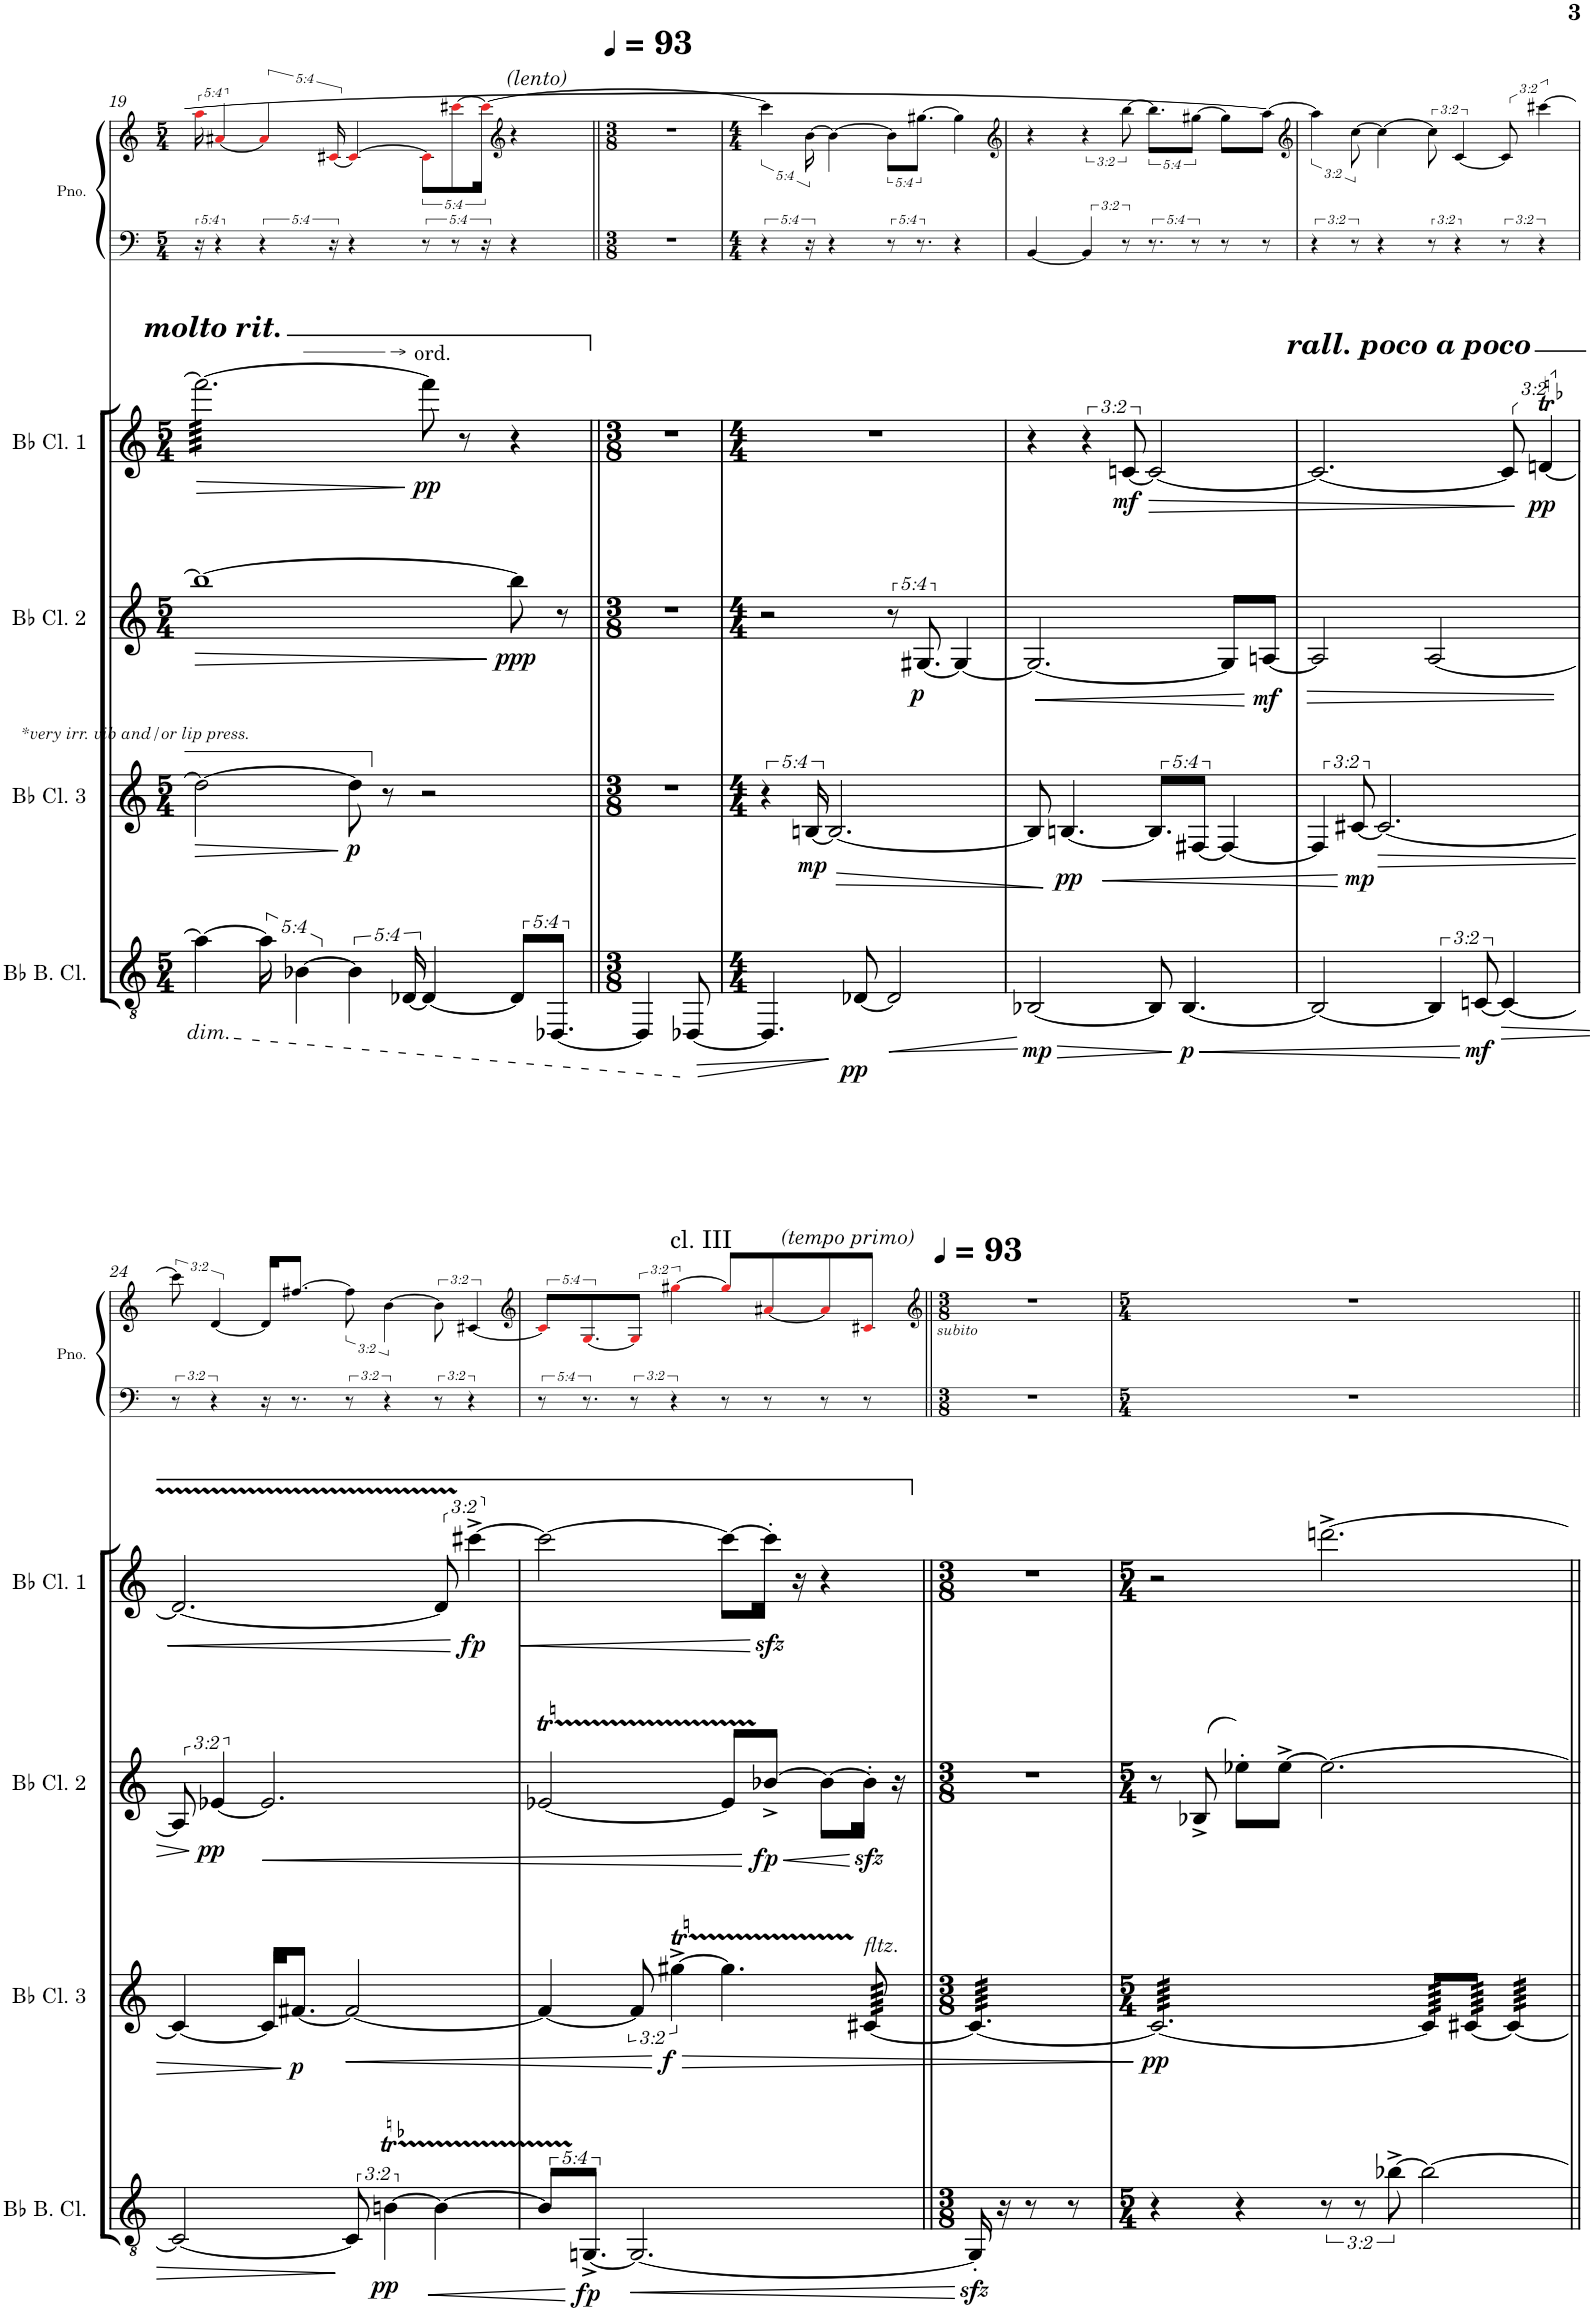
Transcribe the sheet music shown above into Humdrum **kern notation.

**kern	**dynam	**kern	**dynam	**kern	**dynam	**kern	**dynam	**kern	**kern
*part5	*part5	*part4	*part4	*part3	*part3	*part2	*part2	*part1	*part1
*staff6	*staff6	*staff5	*staff5	*staff4	*staff4	*staff3	*staff3	*staff2	*staff1
*I"Bb Bass Clarinet	*	*I"Bb Clarinet 3	*	*I"Bb Clarinet 2	*	*I"Bb Clarinet 1	*	*I"Piano	*
*I'Bb B. Cl.	*	*I'Bb Cl. 3	*	*I'Bb Cl. 2	*	*I'Bb Cl. 1	*	*I'Pno.	*
!!LO:PB:g=z
*clefGv2	*	*clefG2	*	*clefG2	*	*clefG2	*	*clefF4	*clefG2
*ITrd8c14	*	*ITrd1c2	*	*ITrd1c2	*	*ITrd1c2	*	*	*
*k[]	*	*k[]	*	*k[]	*	*k[]	*	*k[]	*k[]
*M5/4	*	*M5/4	*	*M5/4	*	*M5/4	*	*M5/4	*M5/4
=19	=19	=19	=19	=19	=19	=19	=19	=19	=19
!	!	!	!	!	!	!LO:TX:a:Bi:t=molto rit.	!	!	!
!	!	!LO:TX:a:i:t=*very irr. vib and/or lip press.	!	!	!	!	!	!	!
!LO:TX:b:i:t=dim.	!	!	!	!	!	!	!	!	!
!	!	!	!LO:HP:b	!	!LO:HP:b	!	!LO:HP:b	!	!
*	*	*	*	*	*	*tremolo	*	*	*
4a\_	.	2dd-\_	>	1bb-_	>	64fff\LLLL	>	4r	20aai\
.	.	.	.	.	.	64fff\	.	.	.
.	.	.	.	.	.	64fff\	.	.	.
.	.	.	.	.	.	64fff\	.	.	.
.	.	.	.	.	.	.	.	.	[5a#Xi/
.	.	.	.	.	.	64fff\	.	.	.
.	.	.	.	.	.	64fff\	.	.	.
.	.	.	.	.	.	64fff\	.	.	.
.	.	.	.	.	.	64fff\	.	.	.
.	.	.	.	.	.	64fff\	.	.	.
.	.	.	.	.	.	64fff\	.	.	.
.	.	.	.	.	.	64fff\	.	.	.
.	.	.	.	.	.	64fff\	.	.	.
.	.	.	.	.	.	64fff\	.	.	.
.	.	.	.	.	.	64fff\	.	.	.
.	.	.	.	.	.	64fff\	.	.	.
.	.	.	.	.	.	64fff\	.	.	.
20a\]	.	.	.	.	.	64fff\	.	4r	5a#i/]
.	.	.	.	.	.	64fff\	.	.	.
.	.	.	.	.	.	64fff\	.	.	.
.	.	.	.	.	.	64fff\	.	.	.
[5B-X\	.	.	.	.	.	.	.	.	.
.	.	.	.	.	.	64fff\	.	.	.
.	.	.	.	.	.	64fff\	.	.	.
.	.	.	.	.	.	64fff\	.	.	.
.	.	.	.	.	.	64fff\	.	.	.
.	.	.	.	.	.	64fff\	.	.	.
.	.	.	.	.	.	64fff\	.	.	.
.	.	.	.	.	.	64fff\	.	.	.
.	.	.	.	.	.	64fff\	.	.	.
.	.	.	.	.	.	64fff\	.	.	.
.	.	.	.	.	.	.	.	.	[20c#Xi/
.	.	.	.	.	.	64fff\	.	.	.
.	.	.	.	.	.	64fff\	.	.	.
.	.	.	.	.	.	64fff\	.	.	.
!	!	!	!LO:DY:n=1:b	!	!	!	!	!	!
5B-\]	.	8dd-\]	] p	.	.	64fff\	.	4r	4c#i/_
.	.	.	.	.	.	64fff\	.	.	.
.	.	.	.	.	.	64fff\	.	.	.
.	.	.	.	.	.	64fff\	.	.	.
.	.	.	.	.	.	64fff\	.	.	.
.	.	.	.	.	.	64fff\	.	.	.
.	.	.	.	.	.	64fff\	.	.	.
.	.	.	.	.	.	64fff\	.	.	.
.	.	8r	.	.	.	64fff\	.	.	.
.	.	.	.	.	.	64fff\	.	.	.
.	.	.	.	.	.	64fff\	.	.	.
.	.	.	.	.	.	64fff\	.	.	.
.	.	.	.	.	.	64fff\	.	.	.
[20D-X/	.	.	.	.	.	.	.	.	.
.	.	.	.	.	.	64fff\	.	.	.
.	.	.	.	.	.	64fff\	.	.	.
.	.	.	.	.	.	64fff\JJJJ	.	.	.
*	*	*	*	*	*	*Xtremolo	*	*	*
!	!	!	!	!	!	!LO:TX:a:t=→	!	!	!
!	!	!	!	!	!	!LO:TX:a:t=ord.	!	!	!
!	!	!	!	!	!	!	!LO:DY:n=1:b	!	!
4D-/_	.	2r	.	.	.	8fff\]	] pp	4r	10c#i\L]
.	.	.	.	.	.	.	.	.	[10ccc#Xi\
.	.	.	.	.	.	8r	.	.	.
.	.	.	.	.	.	.	.	.	20ccc#i\Jk_
*	*	*	*	*	*	*	*	*	*clefG2
!	!	!	!	!	!	!	!	!	!LO:TX:a:i:t=(lento)
!	!	!	!	!	!LO:DY:n=1:b	!	!	!	!
10D-/L]	.	.	.	8bb-\]	] ppp	4r	.	4r	4r
[10.DD-X/J	.	.	.	.	.	.	.	.	.
.	.	.	.	8r	.	.	.	.	.
=20||	=20||	=20||	=20||	=20||	=20||	=20||	=20||	=20||	=20||
*M3/8	*	*M3/8	*	*M3/8	*	*M3/8	*	*M3/8	*M3/8
*	*	*	*	*	*	*	*	*	*MM93
4DD-/]	.	4.r	.	4.r	.	4.r	.	4.r	4.r
!	!LO:HP:b	!	!	!	!	!	!	!	!
[8DD-X/	>	.	.	.	.	.	.	.	.
=21	=21	=21	=21	=21	=21	=21	=21	=21	=21
*M4/4	*	*M4/4	*	*M4/4	*	*M4/4	*	*M4/4	*M4/4
4.DD-/]	.	5r	.	2r	.	1r	.	4r	5ccc#\]
!	!	!	!LO:DY:b	!	!	!	!	!	!
.	.	[20Bn/	mp	.	.	.	.	.	[20b\
!	!	!	!LO:HP:b	!	!	!	!	!	!
.	.	2.B/_	>	.	.	.	.	4r	4b\_
!	!LO:DY:n=1:b	!	!	!	!	!	!	!	!
[8D-X/	] pp	.	.	.	.	.	.	.	.
!	!LO:HP:b	!	!	!	!	!	!	!	!
2D-/]	<	.	.	10r	.	.	.	4r	10b\L]
!	!	!	!	!	!LO:DY:b	!	!	!	!
.	.	.	.	[10.G#X/	p	.	.	.	[10.gg#X\J
.	.	.	.	4G#/_	.	.	.	4r	4gg#\]
.	[	.	.	.	.	.	.	.	.
=22	=22	=22	=22	=22	=22	=22	=22	=22	=22
*	*	*	*	*	*	*	*	*	*clefG2
!	!LO:HP:b	!	!	!	!LO:HP:b	!	!	!	!
!	!LO:DY:n=1:b	!	!	!	!	!	!	!	!
[2BB-X/	> mp	8B/]	.	2.G#/_	<	4r	.	[4BB/	4r
!	!	!	!LO:DY:n=1:b	!	!	!	!	!	!
.	.	[4.Bn/	] pp	.	.	.	.	.	.
.	.	.	.	.	.	6r	.	6BB/]	6r
!	!	!	!	!	!	!	!LO:DY:b	!	!
.	.	.	.	.	.	[12cn/	mf	12r	[12bb\
!	!	!	!LO:HP:b	!	!	!	!LO:HP:b	!	!
8BB-/]	.	10.B/L]	<	.	.	2c/_	>	4r	10.bb\L]
!	!LO:HP:n=1:b	!	!	!	!	!	!	!	!
!	!LO:DY:n=2:b	!	!	!	!	!	!	!	!
[4.BB-/	] < p	.	.	.	.	.	.	.	.
.	.	[10F#X/J	.	.	.	.	.	.	[10gg#X\J
.	.	4F#/_	.	8G#/L]	.	.	.	8r	8gg#\L]
!	!	!	!	!	!LO:DY:n=1:b	!	!	!	!
.	.	.	.	[8An/J	[ mf	.	.	8r	8aa\J_
=23	=23	=23	=23	=23	=23	=23	=23	=23	=23
*	*	*	*	*	*	*	*	*	*clefG2
!	!	!	!	!	!	!LO:TX:a:Bi:t=rall. poco a poco	!	!	!
!	!	!	!	!	!LO:HP:b	!	!	!	!
2BB-/_	.	6F#/]	.	2A/]	>	2.c/_	.	4r	6aa\]
!	!	!	!LO:DY:n=1:b	!	!	!	!	!	!
.	.	[12c#X/	[ mp	.	.	.	.	.	[12cc\
!	!	!	!LO:HP:b	!	!	!	!	!	!
.	.	2.c#/_	>	.	.	.	.	4r	4cc\_
6BB-/]	.	.	.	[2A/	.	.	.	4r	12cc\]
.	.	.	.	.	.	.	.	.	[4c/
!	!LO:DY:n=1:b	!	!	!	!	!	!	!	!
[12Cn/	[ mf	.	.	.	.	.	.	.	.
!	!LO:HP:b	!	!	!	!	!	!	!	!
4C/_	>	.	.	.	.	12c/]	.	4r	.
!	!	!	!	!	!	!LO:TX:a:t=♭	!	!	!
!	!	!	!	!	!	!	!LO:DY:n=1:b	!	!
.	.	.	.	.	.	[6dnT/	] pp	.	[6ccc#X\
!!LO:LB:g=z
=24	=24	=24	=24	=24	=24	=24	=24	=24	=24
*	*	*	*	*	*	*	*	*	*clefG2
!	!	!	!	!	!	!	!LO:HP:b	!	!
2C/_	.	4c#/_	.	12A/]	.	2.d/_	<	4r	12ccc#\]
!	!	!	!	!	!LO:DY:n=1:b	!	!	!	!
.	.	.	.	[6e-X/	] pp	.	.	.	[6d/
!	!	!	!	!	!LO:HP:b	!	!	!	!
.	.	16c#/KL]	.	2.e-/]	<	.	.	16r	16d/KL]
!	!	!	!LO:DY:n=1:b	!	!	!	!	!	!
.	.	[8.f#X/J	] p	.	.	.	.	8.r	[8.ff#X/J
!	!	!	!LO:HP:b	!	!	!	!	!	!
12C/]	]	2f#/_	<	.	.	.	.	4r	12ff#\]
!LO:TX:a:t=♭	!	!	!	!	!	!	!	!	!
!	!LO:DY:b	!	!	!	!	!	!	!	!
[6Bnt\	pp	.	.	.	.	.	.	.	[4b\
!	!LO:HP:b	!	!	!	!	!	!	!	!
4B\_	<	.	.	.	.	12dTTT/]	.	4r	.
!	!	!	!	!	!	!	!LO:HP:n=1:b	!	!
!	!	!	!	!	!	!	!LO:DY:n=1:b	!	!
.	.	.	.	.	.	[6ccc#X^\	[ < fp	.	[6c#X/
=25	=25	=25	=25	=25	=25	=25	=25	=25	=25
*	*	*	*	*	*	*	*	*	*clefG2
!	!	!	!	!LO:TX:a:t=♮	!	!	!	!	!
10BTTT/L]	.	4f#/_	.	[2e-XT/	.	2ccc#\_	.	4r	10c#i/L]
!	!LO:DY:n=1:b	!	!	!	!	!	!	!	!
[10.GGn^/J	[ fp	.	.	.	.	.	.	.	[10.Gi/
!	!LO:HP:b	!	!	!	!	!	!	!	!
2.GG/_	<	12f#/]	.	.	.	.	.	4r	12Gi/J]
!	!	!	!	!	!	!	!	!	!LO:TX:a:t=cl. III
!	!	!LO:TX:a:t=♮	!	!	!	!	!	!	!
!	!	!	!LO:HP:n=1:b	!	!	!	!	!	!
!	!	!	!LO:DY:n=1:b	!	!	!	!	!	!
.	.	[6gg#Xt^\	[ > f	.	.	.	.	.	[6gg#Xi\
.	.	4.gg#TTT\]	.	8e-TTT/L]	.	8ccc#\L_	.	8r	8gg#i/L]
!	!	!	!	!	!LO:HP:n=1:b	!	!	!	!
!	!	!	!	!	!LO:DY:n=1:b	!	!	!	!
.	.	.	.	[8b-X^/J	[ < fp	16ccc#zz<'\Jk]	[	8r	[8a#Xi/
.	.	.	.	.	.	16r	.	.	.
!	!	!	!	!	!	!	!	!	!LO:TX:a:i:t=(tempo primo)
.	.	.	.	8b-\L_	.	4r	.	8r	8a#i/]
!	!	!LO:TX:a:i:t=fltz.	!	!	!	!	!	!	!
*	*	*tremolo	*	*	*	*	*	*	*
.	.	[128c#X/	.	16b-zz<'\Jk]	[	.	.	8r	8c#Xi/J
.	.	128c#X/	.	.	.	.	.	.	.
.	.	128c#X/	.	.	.	.	.	.	.
.	.	128c#X/	.	.	.	.	.	.	.
.	.	128c#X/	.	.	.	.	.	.	.
.	.	128c#X/	.	.	.	.	.	.	.
.	.	128c#X/	.	.	.	.	.	.	.
.	.	128c#X/	.	.	.	.	.	.	.
.	.	128c#X/	.	16r	.	.	.	.	.
.	.	128c#X/	.	.	.	.	.	.	.
.	.	128c#X/	.	.	.	.	.	.	.
.	.	128c#X/	.	.	.	.	.	.	.
.	.	128c#X/	.	.	.	.	.	.	.
.	.	128c#X/	.	.	.	.	.	.	.
.	.	128c#X/	.	.	.	.	.	.	.
.	.	128c#X/	.	.	.	.	.	.	.
.	[	.	.	.	.	.	.	.	.
=26||	=26||	=26||	=26||	=26||	=26||	=26||	=26||	=26||	=26||
*	*	*	*	*	*	*	*	*	*clefG2
*M3/8	*	*M3/8	*	*M3/8	*	*M3/8	*	*M3/8	*M3/8
*	*	*	*	*	*	*	*	*	*MM93
!	!	!	!	!	!	!	!	!	!LO:TX:b:i:t=subito
16GGzz<'/]	.	64c#/LLLL	.	4.r	.	4.r	.	4.r	4.r
.	.	64c#/	.	.	.	.	.	.	.
.	.	64c#/	.	.	.	.	.	.	.
.	.	64c#/	.	.	.	.	.	.	.
16r	.	64c#/	.	.	.	.	.	.	.
.	.	64c#/	.	.	.	.	.	.	.
.	.	64c#/	.	.	.	.	.	.	.
.	.	64c#/	.	.	.	.	.	.	.
8r	.	64c#/	.	.	.	.	.	.	.
.	.	64c#/	.	.	.	.	.	.	.
.	.	64c#/	.	.	.	.	.	.	.
.	.	64c#/	.	.	.	.	.	.	.
.	.	64c#/	.	.	.	.	.	.	.
.	.	64c#/	.	.	.	.	.	.	.
.	.	64c#/	.	.	.	.	.	.	.
.	.	64c#/	.	.	.	.	.	.	.
8r	.	64c#/	.	.	.	.	.	.	.
.	.	64c#/	.	.	.	.	.	.	.
.	.	64c#/	.	.	.	.	.	.	.
.	.	64c#/	.	.	.	.	.	.	.
.	.	64c#/	.	.	.	.	.	.	.
.	.	64c#/	.	.	.	.	.	.	.
.	.	64c#/	.	.	.	.	.	.	.
.	.	64c#/JJJJ	.	.	.	.	.	.	.
.	.	.	]	.	.	.	.	.	.
=27	=27	=27	=27	=27	=27	=27	=27	=27	=27
*M5/4	*	*M5/4	*	*M5/4	*	*M5/4	*	*M5/4	*M5/4
!	!	!	!LO:DY:b	!	!	!	!	!	!
4r	.	64c#/LLLL	pp	8r	.	2r	.	4%5r	4%5r
.	.	64c#/	.	.	.	.	.	.	.
.	.	64c#/	.	.	.	.	.	.	.
.	.	64c#/	.	.	.	.	.	.	.
.	.	64c#/	.	.	.	.	.	.	.
.	.	64c#/	.	.	.	.	.	.	.
.	.	64c#/	.	.	.	.	.	.	.
.	.	64c#/	.	.	.	.	.	.	.
.	.	64c#/	.	(8B-X^/	.	.	.	.	.
.	.	64c#/	.	.	.	.	.	.	.
.	.	64c#/	.	.	.	.	.	.	.
.	.	64c#/	.	.	.	.	.	.	.
.	.	64c#/	.	.	.	.	.	.	.
.	.	64c#/	.	.	.	.	.	.	.
.	.	64c#/	.	.	.	.	.	.	.
.	.	64c#/	.	.	.	.	.	.	.
4r	.	64c#/	.	8ee-X'\L)	.	.	.	.	.
.	.	64c#/	.	.	.	.	.	.	.
.	.	64c#/	.	.	.	.	.	.	.
.	.	64c#/	.	.	.	.	.	.	.
.	.	64c#/	.	.	.	.	.	.	.
.	.	64c#/	.	.	.	.	.	.	.
.	.	64c#/	.	.	.	.	.	.	.
.	.	64c#/	.	.	.	.	.	.	.
.	.	64c#/	.	[8ee-^\J	.	.	.	.	.
.	.	64c#/	.	.	.	.	.	.	.
.	.	64c#/	.	.	.	.	.	.	.
.	.	64c#/	.	.	.	.	.	.	.
.	.	64c#/	.	.	.	.	.	.	.
.	.	64c#/	.	.	.	.	.	.	.
.	.	64c#/	.	.	.	.	.	.	.
.	.	64c#/	.	.	.	.	.	.	.
12r	.	64c#/	.	2.ee-\_	.	[2.dddn^\	.	.	.
.	.	64c#/	.	.	.	.	.	.	.
.	.	64c#/	.	.	.	.	.	.	.
.	.	64c#/	.	.	.	.	.	.	.
.	.	64c#/	.	.	.	.	.	.	.
.	.	64c#/	.	.	.	.	.	.	.
12r	.	.	.	.	.	.	.	.	.
.	.	64c#/	.	.	.	.	.	.	.
.	.	64c#/	.	.	.	.	.	.	.
.	.	64c#/	.	.	.	.	.	.	.
.	.	64c#/	.	.	.	.	.	.	.
.	.	64c#/	.	.	.	.	.	.	.
[12b-X^\	.	.	.	.	.	.	.	.	.
.	.	64c#/	.	.	.	.	.	.	.
.	.	64c#/	.	.	.	.	.	.	.
.	.	64c#/	.	.	.	.	.	.	.
.	.	64c#/	.	.	.	.	.	.	.
.	.	64c#/JJJJ	.	.	.	.	.	.	.
2b-\_	.	128c#/]LLLLL	.	.	.	.	.	.	.
.	.	128c#/	.	.	.	.	.	.	.
.	.	128c#/	.	.	.	.	.	.	.
.	.	128c#/	.	.	.	.	.	.	.
.	.	128c#/	.	.	.	.	.	.	.
.	.	128c#/	.	.	.	.	.	.	.
.	.	128c#/	.	.	.	.	.	.	.
.	.	128c#/	.	.	.	.	.	.	.
.	.	128c#/	.	.	.	.	.	.	.
.	.	128c#/	.	.	.	.	.	.	.
.	.	128c#/	.	.	.	.	.	.	.
.	.	128c#/	.	.	.	.	.	.	.
.	.	128c#/	.	.	.	.	.	.	.
.	.	128c#/	.	.	.	.	.	.	.
.	.	128c#/	.	.	.	.	.	.	.
.	.	128c#/	.	.	.	.	.	.	.
.	.	[128c#X/	.	.	.	.	.	.	.
.	.	128c#X/	.	.	.	.	.	.	.
.	.	128c#X/	.	.	.	.	.	.	.
.	.	128c#X/	.	.	.	.	.	.	.
.	.	128c#X/	.	.	.	.	.	.	.
.	.	128c#X/	.	.	.	.	.	.	.
.	.	128c#X/	.	.	.	.	.	.	.
.	.	128c#X/	.	.	.	.	.	.	.
.	.	128c#X/	.	.	.	.	.	.	.
.	.	128c#X/	.	.	.	.	.	.	.
.	.	128c#X/	.	.	.	.	.	.	.
.	.	128c#X/	.	.	.	.	.	.	.
.	.	128c#X/	.	.	.	.	.	.	.
.	.	128c#X/	.	.	.	.	.	.	.
.	.	128c#X/	.	.	.	.	.	.	.
.	.	128c#X/JJJJJ	.	.	.	.	.	.	.
.	.	64c#/LLLL	.	.	.	.	.	.	.
.	.	64c#/	.	.	.	.	.	.	.
.	.	64c#/	.	.	.	.	.	.	.
.	.	64c#/	.	.	.	.	.	.	.
.	.	64c#/	.	.	.	.	.	.	.
.	.	64c#/	.	.	.	.	.	.	.
.	.	64c#/	.	.	.	.	.	.	.
.	.	64c#/	.	.	.	.	.	.	.
.	.	64c#/	.	.	.	.	.	.	.
.	.	64c#/	.	.	.	.	.	.	.
.	.	64c#/	.	.	.	.	.	.	.
.	.	64c#/	.	.	.	.	.	.	.
.	.	64c#/	.	.	.	.	.	.	.
.	.	64c#/	.	.	.	.	.	.	.
.	.	64c#/	.	.	.	.	.	.	.
.	.	64c#/JJJJ	.	.	.	.	.	.	.
*	*	*Xtremolo	*	*	*	*	*	*	*
=||	=||	=||	=||	=||	=||	=||	=||	=||	=||
*-	*-	*-	*-	*-	*-	*-	*-	*-	*-
